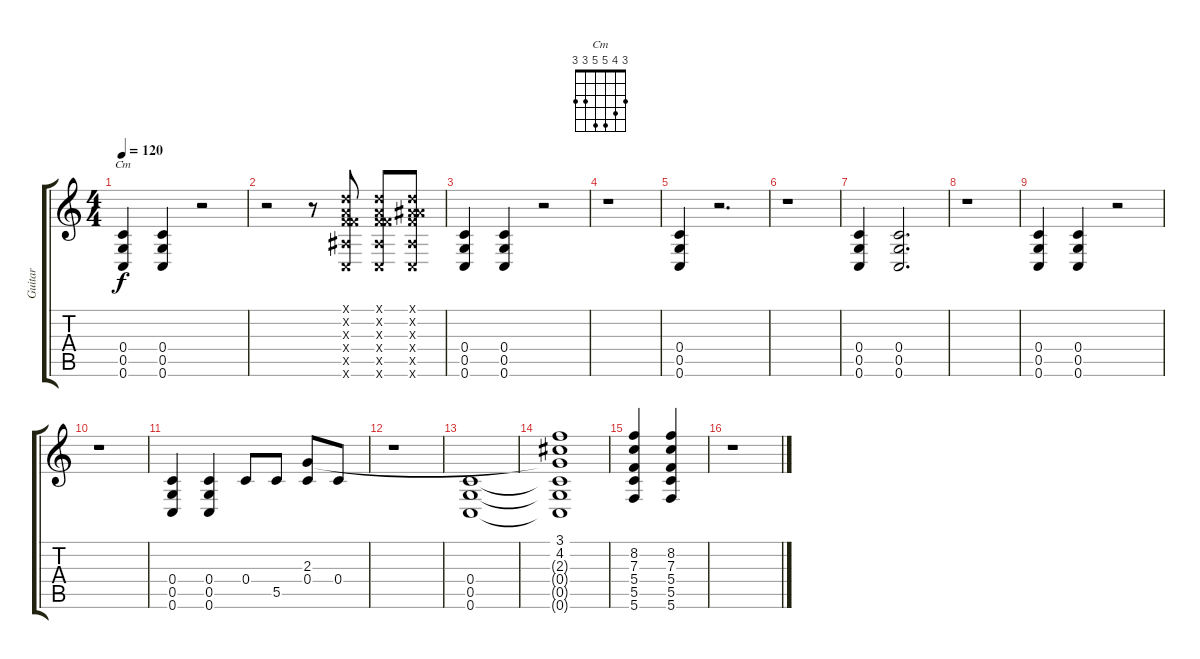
\track ("Guitar" "Guitar") {instrument distortionguitar}
\staff {score tabs}
\tuning (D4 A3 F3 C3 G2 C2) {hide}
\chord ("Cm" 3 4 5 5 3 3)
\ts (4 4)
\tempo 120
\clef g2
\ks c
(0.4 0.5 0.6).4{ch "Cm" dy f instrument distortionguitar} (0.4 0.5 0.6).4 r.2 |
r.2 r.8 (0.1{x} 0.2{x} 0.3{x} 5.4{x} 3.5{x} 0.6{x}).8 (0.1{x} 0.2{x} 0.3{x} 5.4{x} 3.5{x} 0.6{x}).8 (0.1{x} 0.2{x} 5.3{x} 5.4{x} 3.5{x} 0.6{x}).8 |
(0.4 0.5 0.6).4 (0.4 0.5 0.6).4 r.2 |
r.1 |
(0.4 0.5 0.6).4 r.2{d} |
r.1 |
(0.4 0.5 0.6).4 (0.4 0.5 0.6).2{d} |
r.1 |
(0.4 0.5 0.6).4 (0.4 0.5 0.6).4 r.2 |
r.1 |
(0.4 0.5 0.6).4 (0.4 0.5 0.6).4 0.4.8 5.5.8 (2.3 0.4).8 0.4.8 |
r.1 |
(0.4 0.5 0.6).1 |
(3.1 4.2 2.3{t} 0.4{t} 0.5{t} 0.6{t}).1 |
(8.2 7.3 5.4 5.5 5.6).4 (8.2 7.3 5.4 5.5 5.6).4 |
r.1
